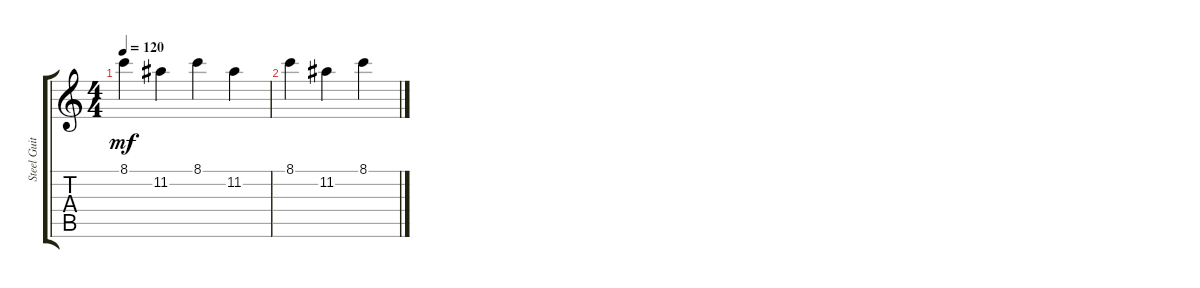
\track ("Steel Guitar" "Steel Guit") {instrument acousticguitarsteel}
\staff {score tabs}
\tuning (E4 B3 G3 D3 A2 E2) {hide}
\ts (4 4)
\tempo 120
\clef g2
\ks c
8.1.4{dy mf instrument acousticguitarsteel} 11.2.4 8.1.4 11.2.4 |
8.1.4 11.2.4 8.1.4
